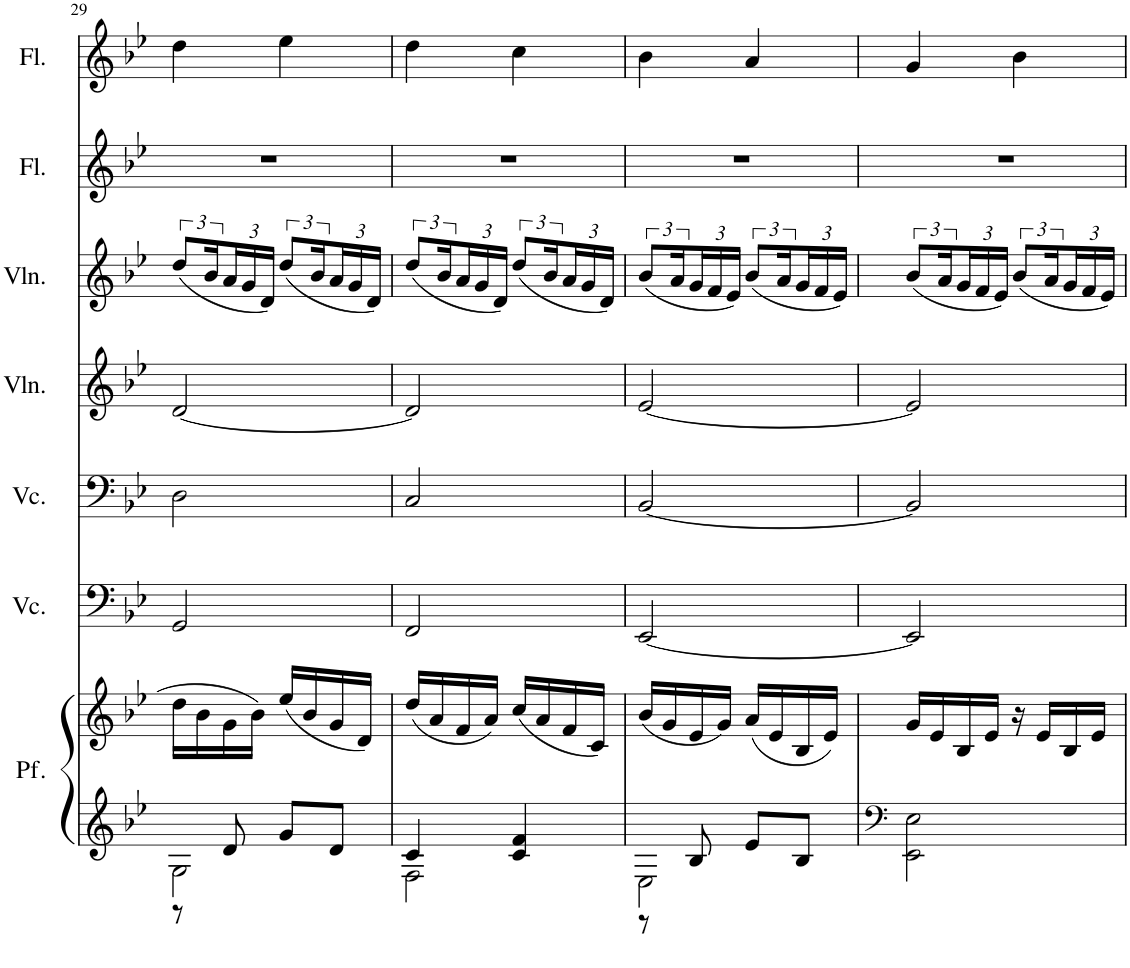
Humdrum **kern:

**kern	**kern	**kern	**kern	**kern	**kern	**kern	**kern
*part7	*part7	*part6	*part5	*part4	*part3	*part2	*part1
*staff8	*staff7	*staff6	*staff5	*staff4	*staff3	*staff2	*staff1
*I"Piano	*	*I"Violoncello	*I"Violoncello	*I"Violino	*I"Violino	*I"Flauto	*I"Flauto
*	*	*I'Vc.	*I'Vc.	*I'Vln.	*I'Vln.	*I'Fl.	*I'Fl.
!!LO:PB:g=z
*clefG2	*clefG2	*clefF4	*clefF4	*clefG2	*clefG2	*clefG2	*clefG2
*k[b-e-]	*k[b-e-]	*k[b-e-]	*k[b-e-]	*k[b-e-]	*k[b-e-]	*k[b-e-]	*k[b-e-]
*M2/4	*M2/4	*M2/4	*M2/4	*M2/4	*M2/4	*M2/4	*M2/4
=29	=29	=29	=29	=29	=29	=29	=29
*^	*	*	*	*	*	*	*
2G\	8r	16dd\LL	2GG/	2D\	[2d/	(12dd/L	2r	4dd\
.	.	16b-\	.	.	.	.	.	.
.	.	.	.	.	.	24b-/L	.	.
*	*	*	*	*	*	*Xbrackettup	*	*
.	8d/	16g\	.	.	.	24a/	.	.
.	.	.	.	.	.	24g/	.	.
.	.	16b-\JJ	.	.	.	.	.	.
.	.	.	.	.	.	24d/JJ)	.	.
*	*	*	*	*	*	*brackettup	*	*
.	8g/L	(16ee-/LL	.	.	.	(12dd/L	.	4ee-\
.	.	16b-/	.	.	.	.	.	.
.	.	.	.	.	.	24b-/L	.	.
*	*	*	*	*	*	*Xbrackettup	*	*
.	8d/J	16g/	.	.	.	24a/	.	.
.	.	.	.	.	.	24g/	.	.
.	.	16d/JJ)	.	.	.	.	.	.
.	.	.	.	.	.	24d/JJ)	.	.
=30	=30	=30	=30	=30	=30	=30	=30	=30
*	*	*	*	*	*	*brackettup	*	*
2F\	4c/	(16dd/LL	2FF/	2C/	2d/]	(12dd/L	2r	4dd\
.	.	16a/	.	.	.	.	.	.
.	.	.	.	.	.	24b-/L	.	.
*	*	*	*	*	*	*Xbrackettup	*	*
.	.	16f/	.	.	.	24a/	.	.
.	.	.	.	.	.	24g/	.	.
.	.	16a/JJ)	.	.	.	.	.	.
.	.	.	.	.	.	24d/JJ)	.	.
*	*	*	*	*	*	*brackettup	*	*
.	4c/ 4f/	(16cc/LL	.	.	.	(12dd/L	.	4cc\
.	.	16a/	.	.	.	.	.	.
.	.	.	.	.	.	24b-/L	.	.
*	*	*	*	*	*	*Xbrackettup	*	*
.	.	16f/	.	.	.	24a/	.	.
.	.	.	.	.	.	24g/	.	.
.	.	16c/JJ)	.	.	.	.	.	.
.	.	.	.	.	.	24d/JJ)	.	.
=31	=31	=31	=31	=31	=31	=31	=31	=31
*	*	*	*	*	*	*brackettup	*	*
2E-\	8r	(16b-/LL	[2EE-/	[2BB-/	[2e-/	(12b-/L	2r	4b-\
.	.	16g/	.	.	.	.	.	.
.	.	.	.	.	.	24a/L	.	.
*	*	*	*	*	*	*Xbrackettup	*	*
.	8B-/	16e-/	.	.	.	24g/	.	.
.	.	.	.	.	.	24f/	.	.
.	.	16g/JJ)	.	.	.	.	.	.
.	.	.	.	.	.	24e-/JJ)	.	.
*	*	*	*	*	*	*brackettup	*	*
.	8e-/L	(16a/LL	.	.	.	(12b-/L	.	4a/
.	.	16e-/	.	.	.	.	.	.
.	.	.	.	.	.	24a/L	.	.
*	*	*	*	*	*	*Xbrackettup	*	*
.	8B-/J	16B-/	.	.	.	24g/	.	.
.	.	.	.	.	.	24f/	.	.
.	.	16e-/JJ)	.	.	.	.	.	.
.	.	.	.	.	.	24e-/JJ)	.	.
*v	*v	*	*	*	*	*	*	*
=32	=32	=32	=32	=32	=32	=32	=32
*clefF4	*	*	*	*	*	*	*
*	*	*	*	*	*brackettup	*	*
2EE-\ 2E-\	16g/LL	2EE-/]	2BB-/]	2e-/]	(12b-/L	2r	4g/
.	16e-/	.	.	.	.	.	.
.	.	.	.	.	24a/L	.	.
*	*	*	*	*	*Xbrackettup	*	*
.	16B-/	.	.	.	24g/	.	.
.	.	.	.	.	24f/	.	.
.	16e-/JJ	.	.	.	.	.	.
.	.	.	.	.	24e-/JJ)	.	.
*	*	*	*	*	*brackettup	*	*
.	16r	.	.	.	(12b-/L	.	4b-\
.	16e-/LL	.	.	.	.	.	.
.	.	.	.	.	24a/L	.	.
*	*	*	*	*	*Xbrackettup	*	*
.	16B-/	.	.	.	24g/	.	.
.	.	.	.	.	24f/	.	.
.	16e-/JJ	.	.	.	.	.	.
.	.	.	.	.	24e-/JJ)	.	.
=	=	=	=	=	=	=	=
*-	*-	*-	*-	*-	*-	*-	*-
